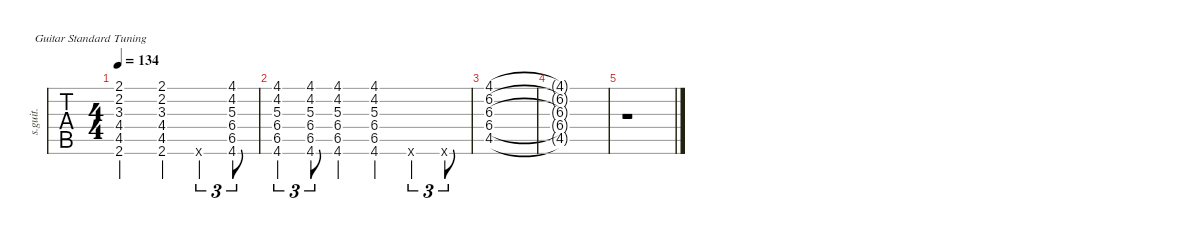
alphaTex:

\defaultSystemsLayout 4
\hideDynamics
\bracketExtendMode nobrackets
\track ("Steel Guitar" "s.guit.") {instrument acousticguitarsteel}
\staff {tabs}
\tuning (E4 B3 G3 D3 A2 E2)
\ts (4 4)
\tempo 134
\clef g2
\ks c
(2.1{acc #} 2.2{acc #} 3.3{acc #} 4.4{acc #} 4.5{acc #} 2.6{acc #}).2{dy mf} (2.1{acc #} 2.2{acc #} 3.3{acc #} 4.4{acc #} 4.5{acc #} 2.6{acc #}).4 0.6{x}.4{tu (3 2)} (4.6{acc #} 6.5{acc #} 6.4{acc #} 5.3 4.2{acc #} 4.1{acc #}).8{tu (3 2)} |
(4.6{acc #} 6.5{acc #} 6.4{acc #} 5.3 4.2{acc #} 4.1{acc #}).4{tu (3 2)} (4.6{acc #} 6.5{acc #} 6.4{acc #} 5.3 4.2{acc #} 4.1{acc #}).8{tu (3 2)} (4.6{acc #} 6.5{acc #} 6.4{acc #} 5.3 4.2{acc #} 4.1{acc #}).4 (4.6{acc #} 6.5{acc #} 6.4{acc #} 5.3 4.2{acc #} 4.1{acc #}).4 0.6{x}.4{tu (3 2)} 6.6{x acc #}.8{tu (3 2)} |
(4.1{acc #} 6.2 6.3{acc #} 6.4{acc #} 4.5{acc #}).1 |
(4.1{t acc #} 6.2{t} 6.3{t acc #} 6.4{t acc #} 4.5{t acc #}).1 |
r.1
